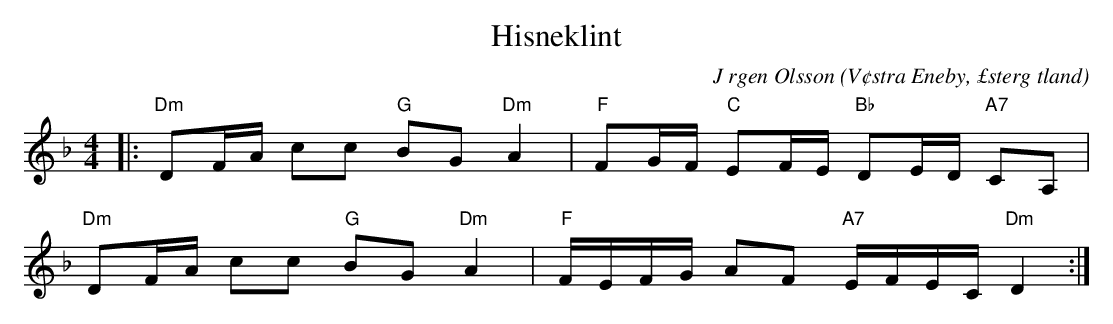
X:1
T:Hisneklint
C:J rgen Olsson
O:V¢stra Eneby, £sterg tland
M:4/4
L:1/8
K:Dm
|:"Dm"DF/A/ cc "G"BG"Dm"A2|"F"FG/F/ "C"EF/E/ "Bb"DE/D/ "A7"CA,|
"Dm"DF/A/ cc "G"BG"Dm"A2|"F"F/E/F/G/ AF "A7"E/F/E/C/ "Dm"D2 :|
